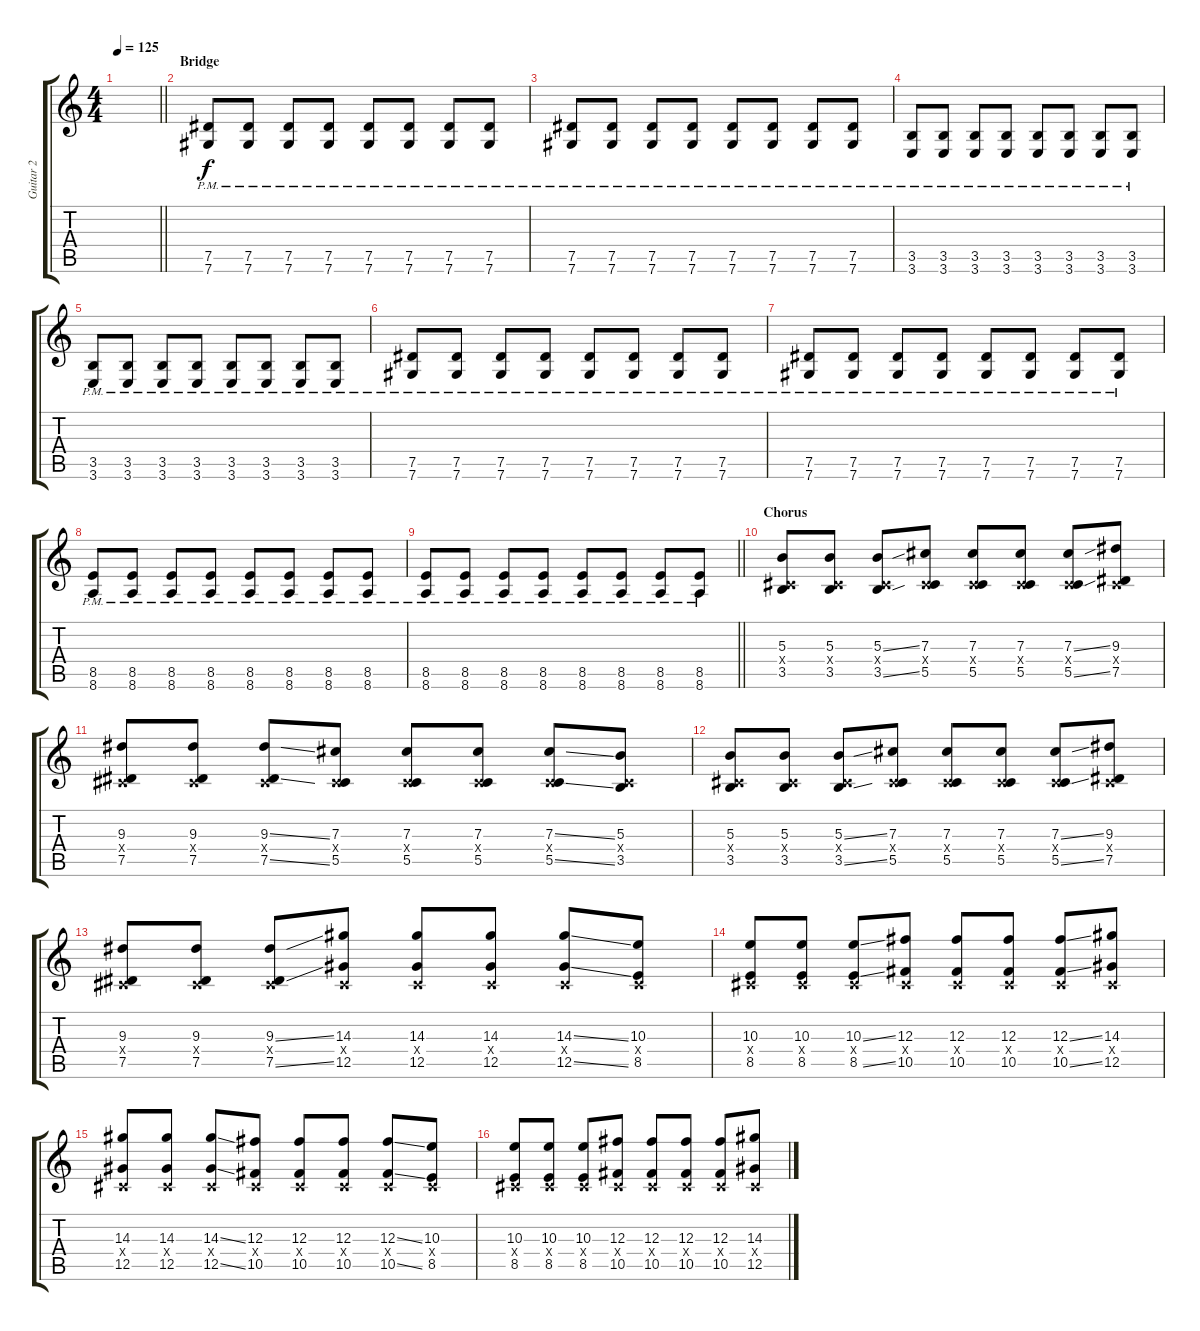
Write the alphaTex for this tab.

\track ("Guitar 2" "Guitar 2") {instrument overdrivenguitar}
\staff {score tabs}
\tuning (Eb4 Bb3 Gb3 Db3 Ab2 Db2) {hide}
\ts (4 4)
\tempo 125
\clef g2
\barLineRight lightlight
\ks c
|
\section ("" "Bridge")
(7.5{pm} 7.6{pm}).8 (7.5{pm} 7.6{pm}).8 (7.5{pm} 7.6{pm}).8 (7.5{pm} 7.6{pm}).8 (7.5{pm} 7.6{pm}).8 (7.5{pm} 7.6{pm}).8 (7.5{pm} 7.6{pm}).8 (7.5{pm} 7.6{pm}).8 |
(7.5{pm} 7.6{pm}).8 (7.5{pm} 7.6{pm}).8 (7.5{pm} 7.6{pm}).8 (7.5{pm} 7.6{pm}).8 (7.5{pm} 7.6{pm}).8 (7.5{pm} 7.6{pm}).8 (7.5{pm} 7.6{pm}).8 (7.5{pm} 7.6{pm}).8 |
(3.5{pm} 3.6{pm}).8 (3.5{pm} 3.6{pm}).8 (3.5{pm} 3.6{pm}).8 (3.5{pm} 3.6{pm}).8 (3.5{pm} 3.6{pm}).8 (3.5{pm} 3.6{pm}).8 (3.5{pm} 3.6{pm}).8 (3.5{pm} 3.6{pm}).8 |
(3.5{pm} 3.6{pm}).8 (3.5{pm} 3.6{pm}).8 (3.5{pm} 3.6{pm}).8 (3.5{pm} 3.6{pm}).8 (3.5{pm} 3.6{pm}).8 (3.5{pm} 3.6{pm}).8 (3.5{pm} 3.6{pm}).8 (3.5{pm} 3.6{pm}).8 |
(7.5{pm} 7.6{pm}).8 (7.5{pm} 7.6{pm}).8 (7.5{pm} 7.6{pm}).8 (7.5{pm} 7.6{pm}).8 (7.5{pm} 7.6{pm}).8 (7.5{pm} 7.6{pm}).8 (7.5{pm} 7.6{pm}).8 (7.5{pm} 7.6{pm}).8 |
(7.5{pm} 7.6{pm}).8 (7.5{pm} 7.6{pm}).8 (7.5{pm} 7.6{pm}).8 (7.5{pm} 7.6{pm}).8 (7.5{pm} 7.6{pm}).8 (7.5{pm} 7.6{pm}).8 (7.5{pm} 7.6{pm}).8 (7.5{pm} 7.6{pm}).8 |
(8.5{pm} 8.6{pm}).8 (8.5{pm} 8.6{pm}).8 (8.5{pm} 8.6{pm}).8 (8.5{pm} 8.6{pm}).8 (8.5{pm} 8.6{pm}).8 (8.5{pm} 8.6{pm}).8 (8.5{pm} 8.6{pm}).8 (8.5{pm} 8.6{pm}).8 |
\barLineRight lightlight
(8.5{pm} 8.6{pm}).8 (8.5{pm} 8.6{pm}).8 (8.5{pm} 8.6{pm}).8 (8.5{pm} 8.6{pm}).8 (8.5{pm} 8.6{pm}).8 (8.5{pm} 8.6{pm}).8 (8.5{pm} 8.6{pm}).8 (8.5{pm} 8.6{pm}).8 |
\section ("" "Chorus")
(5.3 0.4{x} 3.5).8 (5.3 0.4{x} 3.5).8 (5.3{ss} 0.4{x} 3.5{ss}).8 (7.3 0.4{x} 5.5).8 (7.3 0.4{x} 5.5).8 (7.3 0.4{x} 5.5).8 (7.3{ss} 0.4{x} 5.5{ss}).8 (9.3 0.4{x} 7.5).8 |
(9.3 0.4{x} 7.5).8 (9.3 0.4{x} 7.5).8 (9.3{ss} 0.4{x} 7.5{ss}).8 (7.3 0.4{x} 5.5).8 (7.3 0.4{x} 5.5).8 (7.3 0.4{x} 5.5).8 (7.3{ss} 0.4{x} 5.5{ss}).8 (5.3 0.4{x} 3.5).8 |
(5.3 0.4{x} 3.5).8 (5.3 0.4{x} 3.5).8 (5.3{ss} 0.4{x} 3.5{ss}).8 (7.3 0.4{x} 5.5).8 (7.3 0.4{x} 5.5).8 (7.3 0.4{x} 5.5).8 (7.3{ss} 0.4{x} 5.5{ss}).8 (9.3 0.4{x} 7.5).8 |
(9.3 0.4{x} 7.5).8 (9.3 0.4{x} 7.5).8 (9.3{ss} 0.4{x} 7.5{ss}).8 (14.3 0.4{x} 12.5).8 (14.3 0.4{x} 12.5).8 (14.3 0.4{x} 12.5).8 (14.3{ss} 0.4{x} 12.5{ss}).8 (10.3 0.4{x} 8.5).8 |
(10.3 0.4{x} 8.5).8 (10.3 0.4{x} 8.5).8 (10.3{ss} 0.4{x} 8.5{ss}).8 (12.3 0.4{x} 10.5).8 (12.3 0.4{x} 10.5).8 (12.3 0.4{x} 10.5).8 (12.3{ss} 0.4{x} 10.5{ss}).8 (14.3 0.4{x} 12.5).8 |
(14.3 0.4{x} 12.5).8 (14.3 0.4{x} 12.5).8 (14.3{ss} 0.4{x} 12.5{ss}).8 (12.3 0.4{x} 10.5).8 (12.3 0.4{x} 10.5).8 (12.3 0.4{x} 10.5).8 (12.3{ss} 0.4{x} 10.5{ss}).8 (10.3 0.4{x} 8.5).8 |
(10.3 0.4{x} 8.5).8 (10.3 0.4{x} 8.5).8 (10.3 0.4{x} 8.5).8 (12.3 0.4{x} 10.5).8 (12.3 0.4{x} 10.5).8 (12.3 0.4{x} 10.5).8 (12.3 0.4{x} 10.5).8 (14.3 0.4{x} 12.5).8
